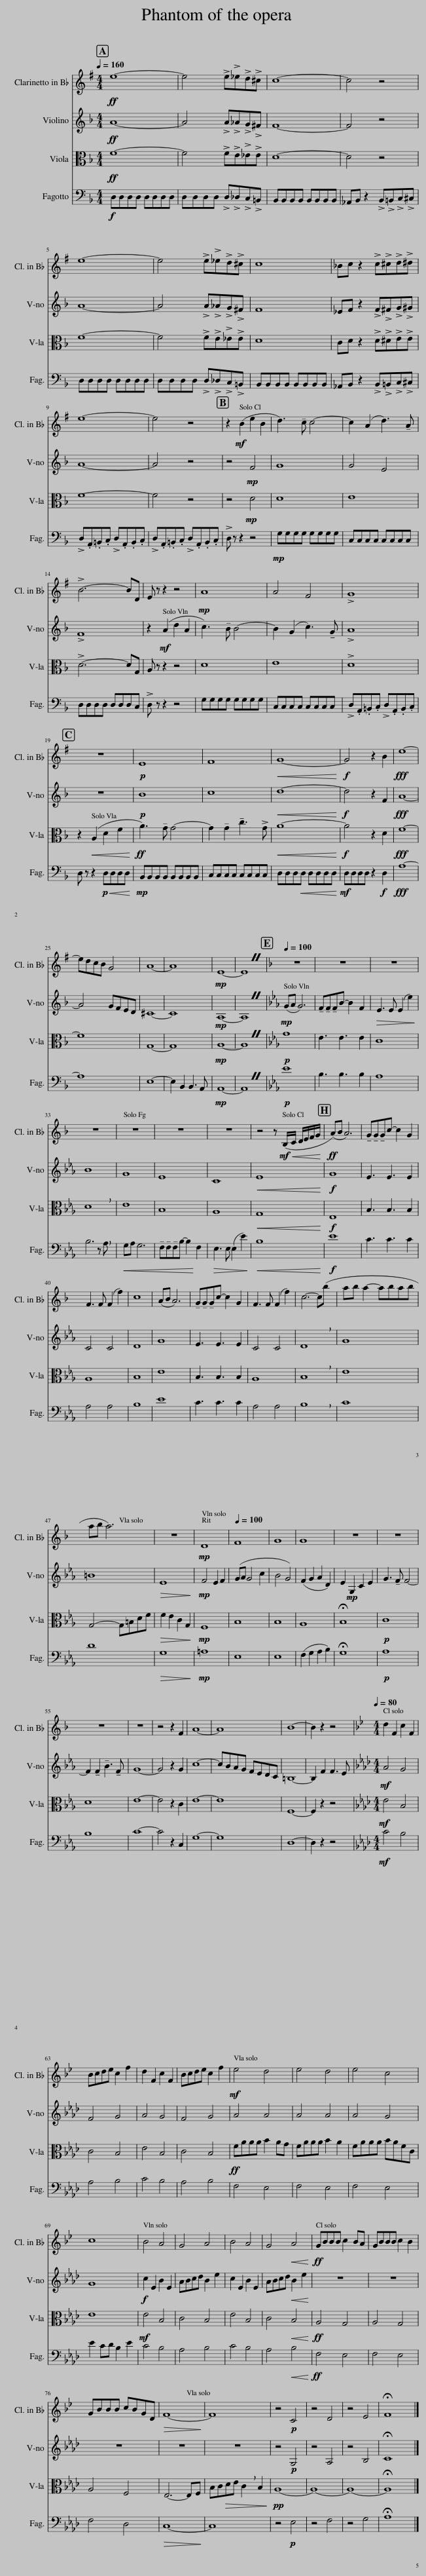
X:1
%%score 1 2 3 4
L:1/8
Q:1/4=160
M:4/4
I:linebreak $
K:F
V:1 treble transpose=-2
V:2 treble
V:3 alto
V:4 bass
V:1
[K:G]!ff! e8- | e4 !>!e!>!_e!>!d!>!^c | c8- | c4 z4 |$ e8- | %5
 e4 !>!e!>!_e!>!d!>!^c | c8 | _Bc z2 !>!c!>!^c!>!d!>!^d |$ e8- | e4 z4 | %10
 z2!mf! (B2 e2 B2 | d3) !tenuto!c c4- | c2 (A2 d3) !tenuto!A |$ !>!B6- BD | E z z2 z4 | %15
!mp! A8 | A4 F4 | !>!G8 |$ z8 |!p! E8 | %20
 F8 |!<(! G8-!<)! |!f! G4 z2 B2 |!fff! e8- |$ edcB G4 | %25
 A8- | A8 |!mp! E8- | E8 |[K:F][Q:1/4=100] z8 | %30
 z8 | z8 |$ z8 | z8 | z8 | %35
 z8 | z4 z!mf!!<(! (B,/C/ D/E/F/G/!<)! |!ff! (A)B A6) | !tenuto!G!tenuto!G!tenuto!Gc- c2 G2 |$ F3 F (F2 f2) | %40
 c8 | (AB A6) | !tenuto!G!tenuto!G!tenuto!Gc- c2 G2 | F3 F (F2 f2) | c6- c(b | %45
 ab a2- abab |$ ab a6) | z8 |!mp! D8 |[Q:1/4=100] F8 | %50
 G8 | G8 | z8 | z8 |$ z8 | %55
 z8 | z4 z2 F2 | A8- | A8 | B8- | %60
 B2 z2 z4 |[K:Bb][M:4/4][Q:1/4=80] d2 F2 c2 F2 |$ Bcde c2 f2 | d2 F2 c2 F2 | Bcde c2 f2 | %65
!mf! e4 d4 | e4 d4 | e4 c4 |$ c8 | B4 A4 | %70
 G4 A4 | B4 A4 | G4!<(! A4!<)! |!ff! GBBB c2 BA | GBBB c2 B2 |$ %75
 GBBB cBGD |!>(! F8-!>)! | F8 | z4!p! C4 | z4 D4 | %80
 z4 E4 | !fermata!F8[Q:1/4=60] |] %82
V:2
!ff! A8- | A4 !>!A!>!_A!>!G!>!^F | F8- | F4 z4 |$ A8- | %5
 A4 !>!A!>!_A!>!G!>!^F | F8 | _EF z2 !>!F!>!^F!>!G!>!^G |$ A8- | A4 z4 | %10
 z4!mp! F4 | G8 | G4 E4 |$ !>!F8 | z2!mf! (A2 d2 A2 | %15
 c3) !tenuto!B B4- | B2 (G2 c3) !tenuto!G | !>!A8 |$ z8 |!p! B8 | %20
 c8 |!<(! d8-!<)! |!f! d4 z2 F2 |!fff! A8- |$ A4 GFED | %25
 ^C8- | C8 |!mp! A,8- | A,8 |[K:Eb]!mp! (GA G6) | %30
 !tenuto!F!tenuto!F!tenuto!FB- B2 F2 |!>(! E3 E (E2 e2)!>)! |$ B8 | G8 | E8 | %35
 C8 |!<(! E8!<)! |!f! G8 | E3 E3 E2 |$ C4 C4 | %40
 D8 | G8 | E3 E3 E2 | C4 C4 | !breath!D8 | %45
 G8 |$ =B8 |!>(! E8!>)! |!mp! F4 E2 F2 | (GA G4 c2 | %50
 B4 G4) | (F2 G2 A2 D2) | E2!mp! G,2 C2 E2 | G3 !tenuto!F F4- |$ F2 !tenuto!F2 !tenuto!B3 !tenuto!F | %55
 G8- | G4 z2 G2 | c8- | cBAG FEDC | =B,8- | %60
 B,2 F2 F3 E |[K:Ab][M:4/4]!mf! A4 G4 |$ F4 G4 | A4 G4 | F4 G4 | %65
 A4 A4 | A4 A4 | A4 G4 |$ G8 |!f! c2 E2 B2 E2 | %70
 ABcd B2 e2 | c2 E2 B2 E2 | ABcd!<(! B2 e2!<)! | z8 | z8 |$ %75
 z8 | z8 | z8 | z4!p! G,4 | z4 A,4 | %80
 z4 B,4 | !fermata!C8 |] %82
V:3
!ff! F8- | F4 !>!F!>!E!>!_E!>!E | D8- | D4 z4 |$ F8- | %5
 F4 !>!F!>!E!>!_E!>!E | D8 | CD z2 !>!D!>!^D!>!E!>!E |$ F8- | F4 z4 | %10
 z4!mp! D4 | D8 | E8 |$ !>!D6- DG, | A, z z2 z4 | %15
 D8 | E8 | !>!D8 |$ z2!<(! (A,2 D2 F2!<)! |!ff! A3) !tenuto!G G4- | %20
 G2 !tenuto!G2 !tenuto!c3 !>!G |!<(! A8-!<)! |!f! A4 z2 D2 |!fff! F8- |$ F8 | %25
 G,8- | G,8 |!mp! A,8- | A,8 |[K:Eb]!p! G8 | %30
 E3 E3 E2 | C8 |$ !breath!D8 | E8 | B,8 | %35
 A,8 |!<(! G,8!<)! |!f! E,8 | B,3 B,3 B,2 |$ A,8 | %40
 B,8 | E8 | B,3 B,3 B,2 | A,8 | !breath!B,8 | %45
 E8 |$ G,4- G,=B,DF |!>(! F2 E2 C2 G,2!>)! |!mp! F,8 | B,8 | %50
 B,8 | A,8 | !fermata!B,8 |!p! C8 |$ D8 | %55
 E8- | E4 z2 C2 | E8- | E8 | F,8- | %60
 F,2 z2 z4 |[K:Ab][M:4/4]!mf! E4 B,4 |$ C4 B,4 | E4 B,4 | C4 B,4 | %65
!ff! FAAA B2 AG | FAAA B2 A2 | FAAA BAFC |$ E8 |!mf! E4 B,4 | %70
 C4 B,4 | E4 B,4 | C4!<(! B,4!<)! |!ff! A,4 G,4 | A,4 G,4 |$ %75
 A,4 F,4 | E,6- E,F, | B,C!>(!DE !breath!C2 B,2!>)! |!pp! A,8- | A,8- | %80
 A,8- | !fermata!A,8 |] %82
V:4
!f! D,D,D,D, D,D,D,D, | D,D,D,D, !>!D,!>!_D,!>!C,!>!=B,, | B,,B,,B,,B,, B,,B,,B,,B,, | _A,,B,, z2 !>!B,,!>!=B,,!>!C,!>!^C, |$ D,D,D,D, D,D,D,D, | %5
 D,D,D,D, !>!D,!>!_D,!>!C,!>!=B,, | B,,B,,B,,B,, B,,B,,B,,B,, | _A,,B,, z2 !>!B,,!>!=B,,!>!C,!>!^C, |$ !>!D,.A,,.=B,,.C, !>!D,.A,,.B,,.C, | !>!D,.A,,.=B,,.C, !>!D,.A,,.B,,.C, | %10
 !>!D, z z2 z4 |!mp! G,G,G,G, G,G,G,G, | C,C,C,C, C,C,C,C, |$ D,D,D,D, D,D,D,C, | !>!D, z z2 z4 | %15
 G,G,G,G, G,G,G,G, | C,C,C,C, C,C,C,C, | !>!D,.A,,.=B,,.C, !>!D,.A,,.B,,.C, |$ D, z z2!p!!<(! D,D,D,D,!<)! |!mp! B,,B,,B,,B,, B,,B,,B,,B,, | %20
 C,C,C,C, C,C,C,C, | D,D,D,!<(!D, D,D,D,D,!<)! |!mf! D,D,D,D, z2!f! D,2 |!fff! A,8- |$ A,8 | %25
 E,8- | E,2 B,,2 B,,3 A,, |!mp! A,,8- | A,,8 |[K:Eb]!p! E8 | %30
 B,3 B,3 B,2 | A,8 |$ B,6 z !breath!A, |!<(! G,A, G,6 | !tenuto!F,!tenuto!F,!tenuto!F,B,- B,2!<)! F,2 | %35
!>(! E,3 E, (E,2 E2)!>)! |!<(! B,8!<)! |!f! E8 | C3 C3 C2 |$ A,4 A,4 | %40
 B,8 | E8 | C3 C3 C2 | A,4 A,4 | !breath!B,8 | %45
 C8 |$ D8 |!>(! G,8!>)! |!mp! =A,8 | E,8 | %50
 E,8 | (F,2 G,2 A,2 B,2) | !fermata!G,8 |!p! A,8 |$ B,8 | %55
 C8- | C4 z2 C,2 | G,8- | G,8 | D,8- | %60
 D,2 z2 z4 |[K:Ab][M:4/4]!mf! C4 B,4 |$ A,4 B,4 | C4 B,4 | A,4 B,4 | %65
 F,4 E,4 | F,4 E,4 | F,4 E,4 |$ E2 CD B,2 E2 | C4 B,4 | %70
 A,4 B,4 | C4 B,4 | A,4!<(! B,4!<)! |!ff! F,4 E,4 | F,4 E,4 |$ %75
 F,4 D,4 |!>(! C,8-!>)! | C,8 | z4!p! E,4 | z4 F,4 | %80
 z4 G,4 | !fermata!A,8 |] %82
